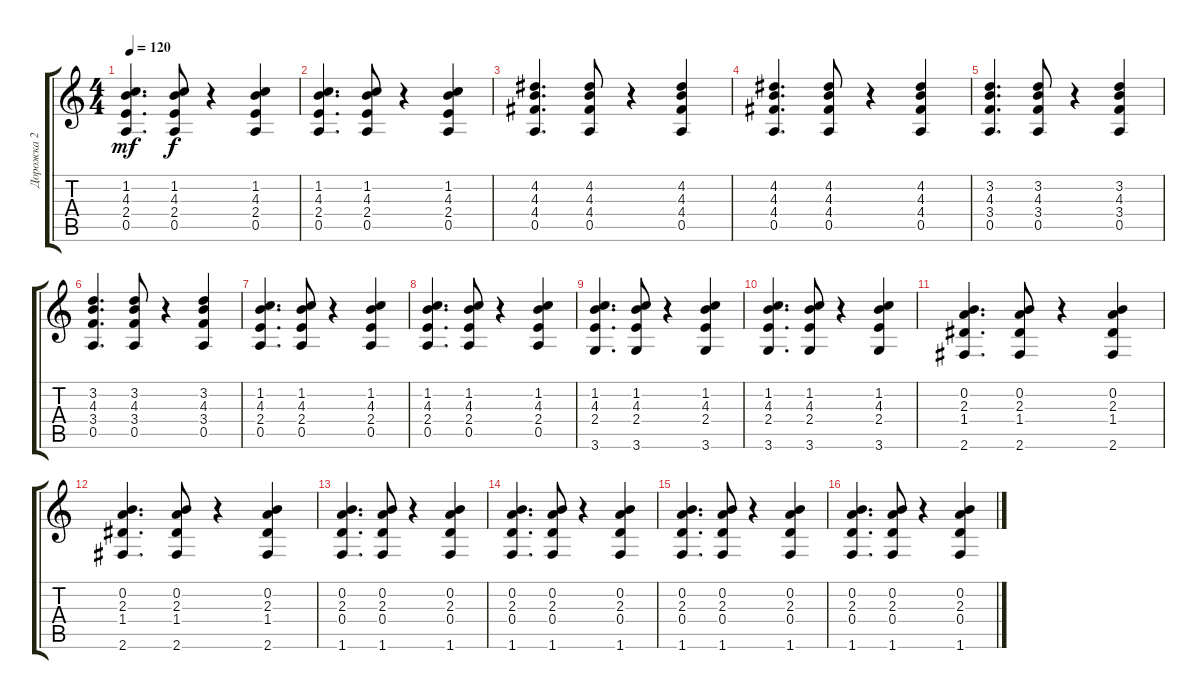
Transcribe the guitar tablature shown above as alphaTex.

\track ("Дорожка 2" "Дорожка 2") {instrument acousticguitarsteel}
\staff {score tabs}
\tuning (E4 B3 G3 D3 A2 E2) {hide}
\ts (4 4)
\tempo 120
\clef g2
\ks c
(1.2 4.3 2.4 0.5).4{d dy mf} (1.2 4.3 2.4 0.5).8{dy f} r.4 (1.2 4.3 2.4 0.5).4 |
(1.2 4.3 2.4 0.5).4{d} (1.2 4.3 2.4 0.5).8 r.4 (1.2 4.3 2.4 0.5).4 |
(4.2 4.3 4.4 0.5).4{d} (4.2 4.3 4.4 0.5).8 r.4 (4.2 4.3 4.4 0.5).4 |
(4.2 4.3 4.4 0.5).4{d} (4.2 4.3 4.4 0.5).8 r.4 (4.2 4.3 4.4 0.5).4 |
(3.2 4.3 3.4 0.5).4{d} (3.2 4.3 3.4 0.5).8 r.4 (3.2 4.3 3.4 0.5).4 |
(3.2 4.3 3.4 0.5).4{d} (3.2 4.3 3.4 0.5).8 r.4 (3.2 4.3 3.4 0.5).4 |
(1.2 4.3 2.4 0.5).4{d} (1.2 4.3 2.4 0.5).8 r.4 (1.2 4.3 2.4 0.5).4 |
(1.2 4.3 2.4 0.5).4{d} (1.2 4.3 2.4 0.5).8 r.4 (1.2 4.3 2.4 0.5).4 |
(1.2 4.3 2.4 3.6).4{d} (1.2 4.3 2.4 3.6).8 r.4 (1.2 4.3 2.4 3.6).4 |
(1.2 4.3 2.4 3.6).4{d} (1.2 4.3 2.4 3.6).8 r.4 (1.2 4.3 2.4 3.6).4 |
(0.2 2.3 1.4 2.6).4{d} (0.2 2.3 1.4 2.6).8 r.4 (0.2 2.3 1.4 2.6).4 |
(0.2 2.3 1.4 2.6).4{d} (0.2 2.3 1.4 2.6).8 r.4 (0.2 2.3 1.4 2.6).4 |
(0.2 2.3 0.4 1.6).4{d} (0.2 2.3 0.4 1.6).8 r.4 (0.2 2.3 0.4 1.6).4 |
(0.2 2.3 0.4 1.6).4{d} (0.2 2.3 0.4 1.6).8 r.4 (0.2 2.3 0.4 1.6).4 |
(0.2 2.3 0.4 1.6).4{d} (0.2 2.3 0.4 1.6).8 r.4 (0.2 2.3 0.4 1.6).4 |
(0.2 2.3 0.4 1.6).4{d} (0.2 2.3 0.4 1.6).8 r.4 (0.2 2.3 0.4 1.6).4
